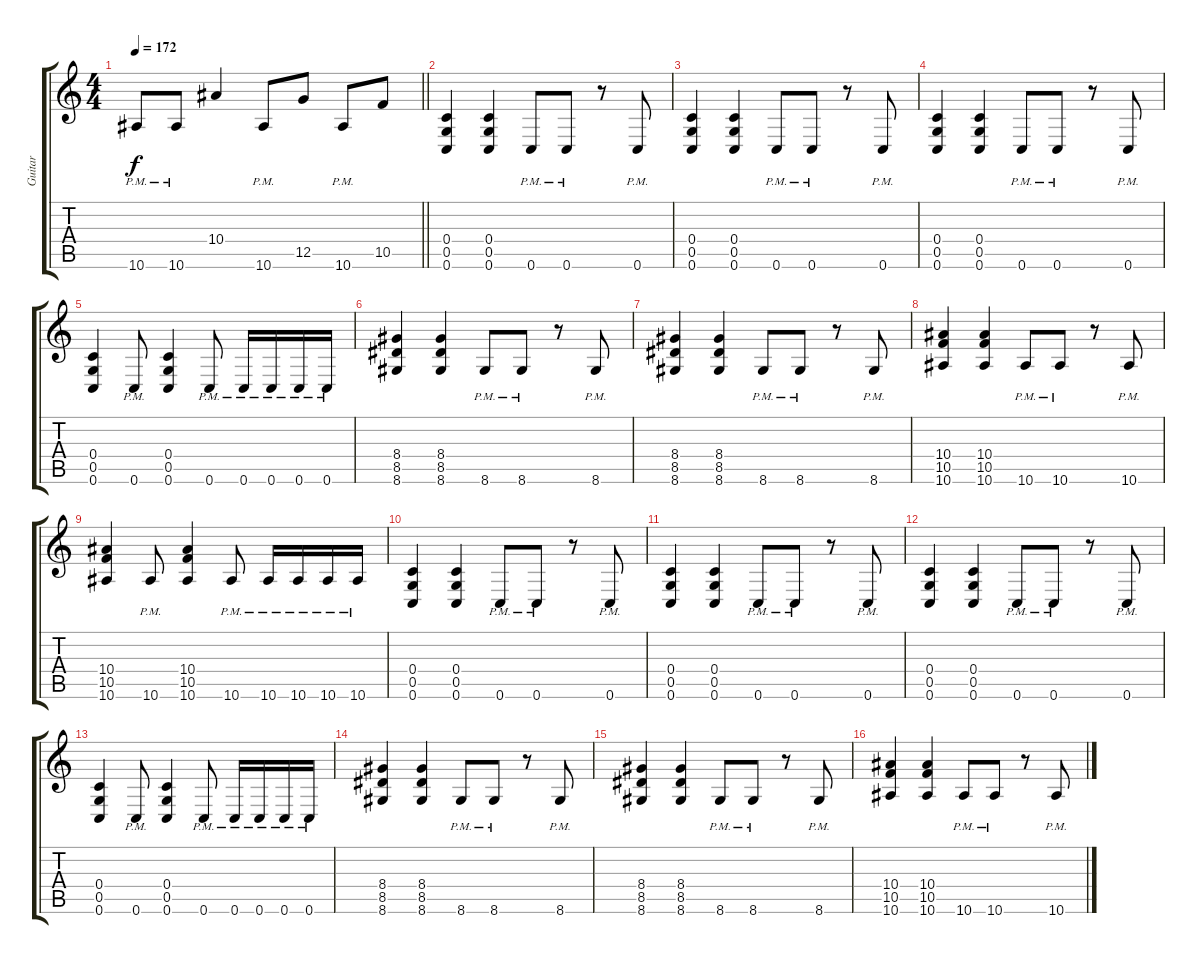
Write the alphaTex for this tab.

\track ("Guitar" "Guitar") {instrument distortionguitar}
\staff {score tabs}
\tuning (D4 A3 F3 C3 G2 C2) {hide}
\ts (4 4)
\tempo 172
\clef g2
\barLineRight lightlight
\ks c
10.6{pm}.8{dy f} 10.6{pm}.8 10.4.4 10.6{pm}.8 12.5.8 10.6{pm}.8 10.5.8 |
\section ("" " ")
(0.4 0.5 0.6).4 (0.4 0.5 0.6).4 0.6{pm}.8 0.6{pm}.8 r.8 0.6{pm}.8 |
(0.4 0.5 0.6).4 (0.4 0.5 0.6).4 0.6{pm}.8 0.6{pm}.8 r.8 0.6{pm}.8 |
(0.4 0.5 0.6).4 (0.4 0.5 0.6).4 0.6{pm}.8 0.6{pm}.8 r.8 0.6{pm}.8 |
(0.4 0.5 0.6).4 0.6{pm}.8 (0.4 0.5 0.6).4 0.6{pm}.8 0.6{pm}.16 0.6{pm}.16 0.6{pm}.16 0.6{pm}.16 |
(8.4 8.5 8.6).4 (8.4 8.5 8.6).4 8.6{pm}.8 8.6{pm}.8 r.8 8.6{pm}.8 |
(8.4 8.5 8.6).4 (8.4 8.5 8.6).4 8.6{pm}.8 8.6{pm}.8 r.8 8.6{pm}.8 |
(10.4 10.5 10.6).4 (10.4 10.5 10.6).4 10.6{pm}.8 10.6{pm}.8 r.8 10.6{pm}.8 |
(10.4 10.5 10.6).4 10.6{pm}.8 (10.4 10.5 10.6).4 10.6{pm}.8 10.6{pm}.16 10.6{pm}.16 10.6{pm}.16 10.6{pm}.16 |
(0.4 0.5 0.6).4 (0.4 0.5 0.6).4 0.6{pm}.8 0.6{pm}.8 r.8 0.6{pm}.8 |
(0.4 0.5 0.6).4 (0.4 0.5 0.6).4 0.6{pm}.8 0.6{pm}.8 r.8 0.6{pm}.8 |
(0.4 0.5 0.6).4 (0.4 0.5 0.6).4 0.6{pm}.8 0.6{pm}.8 r.8 0.6{pm}.8 |
(0.4 0.5 0.6).4 0.6{pm}.8 (0.4 0.5 0.6).4 0.6{pm}.8 0.6{pm}.16 0.6{pm}.16 0.6{pm}.16 0.6{pm}.16 |
(8.4 8.5 8.6).4 (8.4 8.5 8.6).4 8.6{pm}.8 8.6{pm}.8 r.8 8.6{pm}.8 |
(8.4 8.5 8.6).4 (8.4 8.5 8.6).4 8.6{pm}.8 8.6{pm}.8 r.8 8.6{pm}.8 |
(10.4 10.5 10.6).4 (10.4 10.5 10.6).4 10.6{pm}.8 10.6{pm}.8 r.8 10.6{pm}.8
